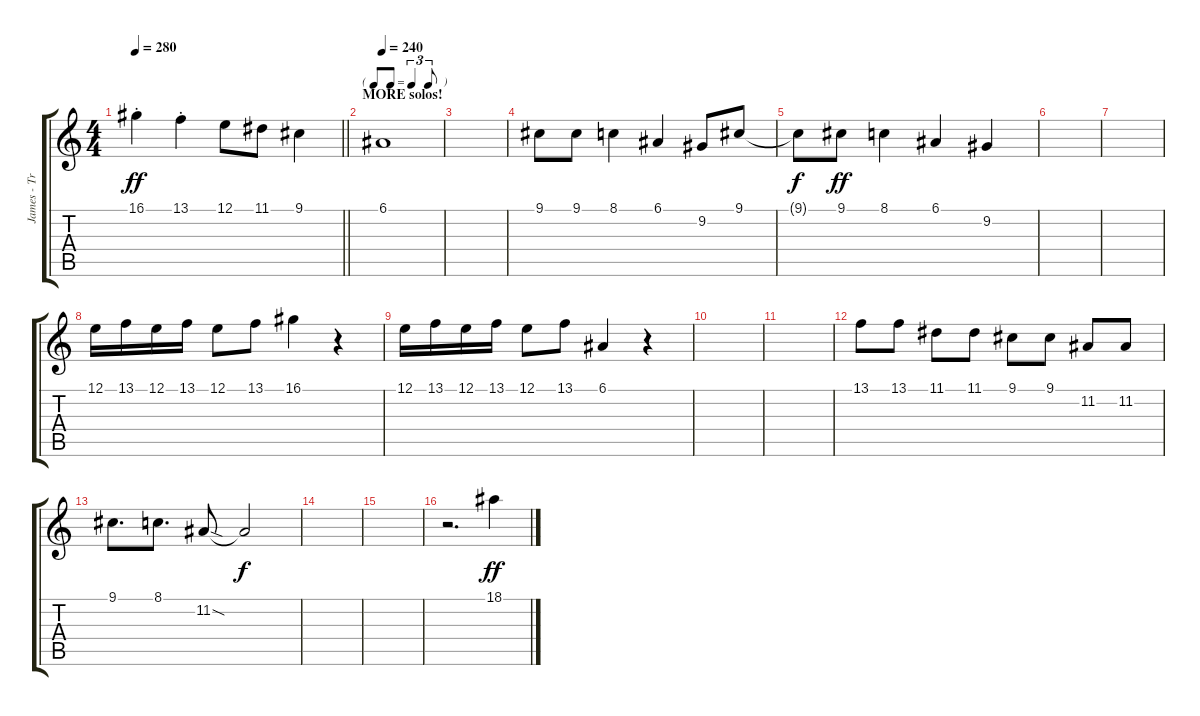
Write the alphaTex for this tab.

\track ("James - Trumpet" "James - Tr") {instrument trumpet}
\staff {score tabs}
\tuning (E4 B3 G3 D3 A2 E2) {hide}
\ts (4 4)
\tempo 280
\clef g2
\barLineRight lightlight
\ks c
16.1{st}.4{dy ff} 13.1{st}.4 12.1.8 11.1.8 9.1.4 |
\tf triplet8th
\section ("" "MORE solos!")
\tempo 240
6.1.1 |
|
9.1.8 9.1.8 8.1.4 6.1.4 9.2.8 9.1.8 |
9.1{t}.8{dy f} 9.1.8{dy ff} 8.1.4 6.1.4 9.2.4 |
|
|
12.1.16 13.1.16 12.1.16 13.1.16 12.1.8 13.1.8 16.1.4 r.4 |
12.1.16 13.1.16 12.1.16 13.1.16 12.1.8 13.1.8 6.1.4 r.4 |
|
|
13.1.8 13.1.8 11.1.8 11.1.8 9.1.8 9.1.8 11.2.8 11.2.8 |
9.1.8{d} 8.1.8{d} 11.2{sod}.8 11.2{t}.2{dy f} |
|
|
r.2{d} 18.1.4{dy ff instrument trumpet}
